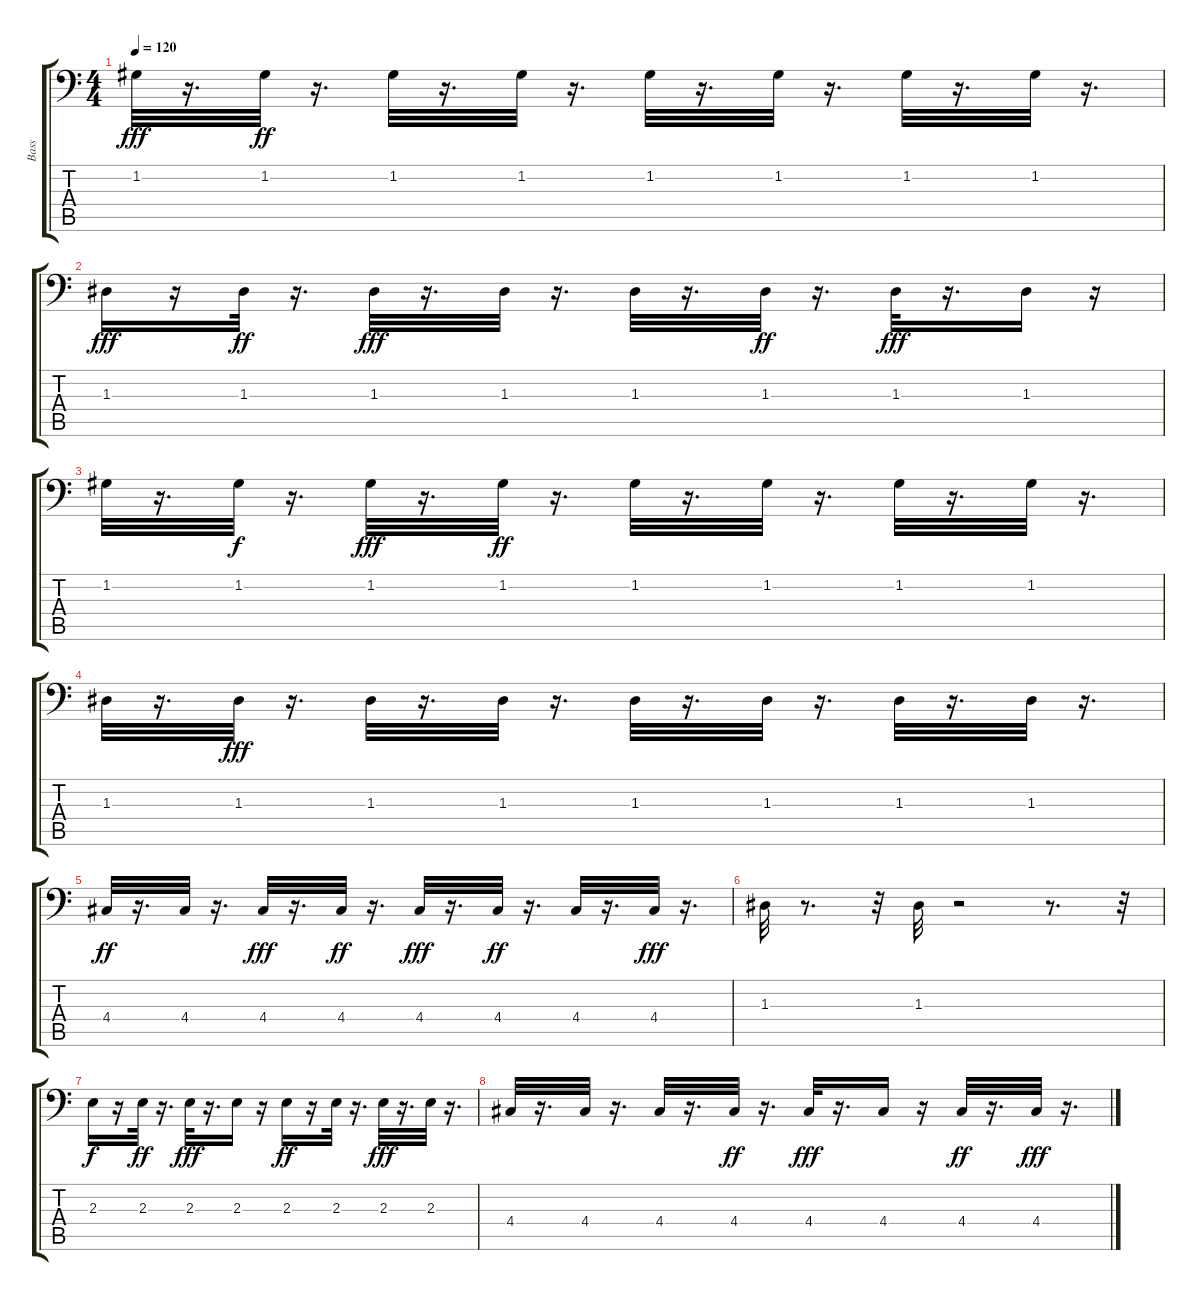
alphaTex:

\track ("Bass" "Bass") {instrument electricbassfinger}
\staff {score tabs}
\tuning (C3 G2 D2 A1 E1 B0) {hide}
\ts (4 4)
\tempo 120
\clef f4
\ks c
1.2.32{dy fff} r.16{d} 1.2.32{dy ff} r.16{d} 1.2.32 r.16{d} 1.2.32 r.16{d} 1.2.32 r.16{d} 1.2.32 r.16{d} 1.2.32 r.16{d} 1.2.32 r.16{d} |
1.3.16{dy fff} r.16 1.3.32{dy ff} r.16{d} 1.3.32{dy fff} r.16{d} 1.3.32 r.16{d} 1.3.32 r.16{d} 1.3.32{dy ff} r.16{d} 1.3.32{dy fff} r.16{d} 1.3.16 r.16 |
1.2.32 r.16{d} 1.2.32{dy f} r.16{d} 1.2.32{dy fff} r.16{d} 1.2.32{dy ff} r.16{d} 1.2.32 r.16{d} 1.2.32 r.16{d} 1.2.32 r.16{d} 1.2.32 r.16{d} |
1.3.32 r.16{d} 1.3.32{dy fff} r.16{d} 1.3.32 r.16{d} 1.3.32 r.16{d} 1.3.32 r.16{d} 1.3.32 r.16{d} 1.3.32 r.16{d} 1.3.32 r.16{d} |
4.4.32{dy ff} r.16{d} 4.4.32 r.16{d} 4.4.32{dy fff} r.16{d} 4.4.32{dy ff} r.16{d} 4.4.32{dy fff} r.16{d} 4.4.32{dy ff} r.16{d} 4.4.32 r.16{d} 4.4.32{dy fff} r.16{d} |
1.3.32 r.8{d} r.32 1.3.32 r.2 r.8{d} r.32 |
2.3.16{dy f} r.16 2.3.32{dy ff} r.16{d} 2.3.32{dy fff} r.16{d} 2.3.16 r.16 2.3.16{dy ff} r.16 2.3.32 r.16{d} 2.3.32{dy fff} r.16{d} 2.3.32 r.16{d} |
4.4.32 r.16{d} 4.4.32 r.16{d} 4.4.32 r.16{d} 4.4.32{dy ff} r.16{d} 4.4.32{dy fff} r.16{d} 4.4.16 r.16 4.4.32{dy ff} r.16{d} 4.4.32{dy fff} r.16{d}
